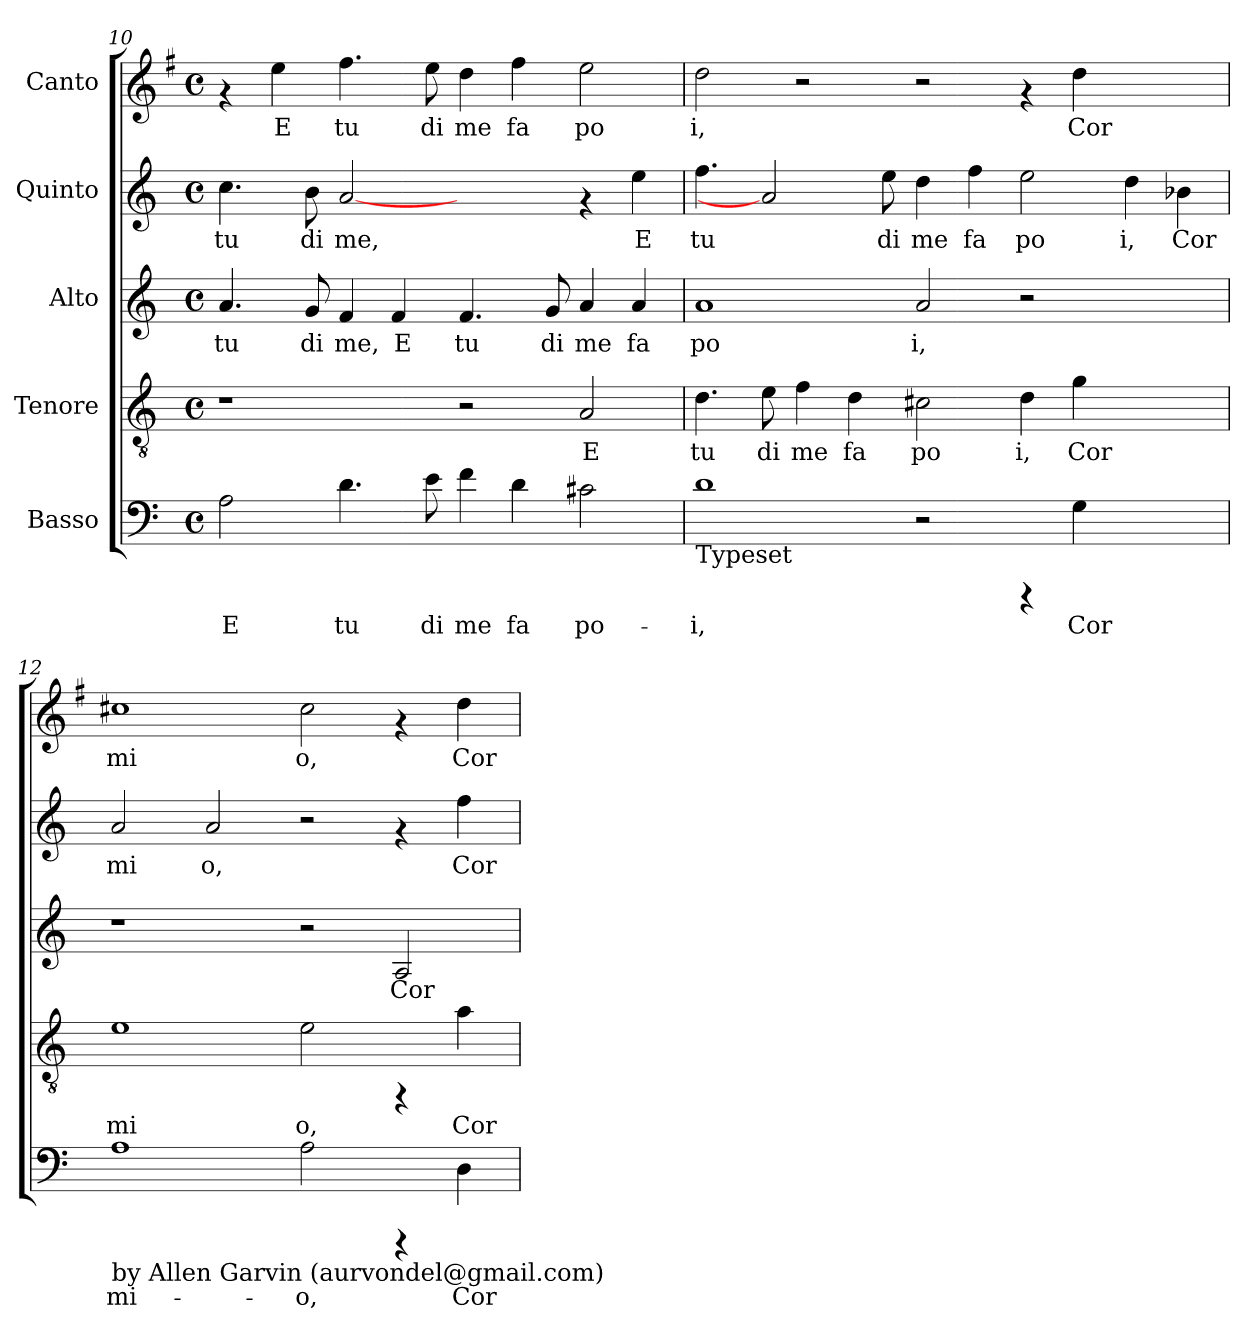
**kern	**text	**kern	**text	**kern	**text	**kern	**text	**kern	**text
*part5	*part5	*part4	*part4	*part3	*part3	*part2	*part2	*part1	*part1
*staff5	*staff5	*staff4	*staff4	*staff3	*staff3	*staff2	*staff2	*staff1	*staff1
*I"Basso	*	*I"Tenore	*	*I"Alto	*	*I"Quinto	*	*I"Canto	*
!!LO:PB:g=z
*clefF4	*	*clefGv2	*	*clefG2	*	*clefG2	*	*clefG2	*
*	*	*	*	*	*	*	*	*ITrd-3c-5	*
*k[]	*	*k[]	*	*k[]	*	*k[]	*	*k[]	*
*C:	*	*C:	*	*C:	*	*C:	*	*C:	*
*M4/4	*	*M4/4	*	*M4/4	*	*M4/4	*	*M4/4	*
*met(c)	*	*met(c)	*	*met(c)	*	*met(c)	*	*met(c)	*
=10	=10	=10	=10	=10	=10	=10	=10	=10	=10
!	!LO:LY:b:cj	!	!	!	!LO:LY:b:cj	!	!LO:LY:b:cj	!	!
2A\	E	1r	.	4.a/	tu	4.cc\	tu	4rf	.
!	!	!	!	!	!	!	!	!	!LO:LY:b:cj
.	.	.	.	.	.	.	.	4aa\	E
!	!	!	!	!	!LO:LY:b:cj	!	!LO:LY:b:cj	!	!
.	.	.	.	8g/	di	8b\	di	.	.
!	!LO:LY:b:cj	!	!	!	!LO:LY:b:cj	!	!LO:LY:b:cj	!	!LO:LY:b:cj
4.d\	tu	.	.	4f/	me,	[2a	me,	4.bb\	tu
!	!	!	!	!	!LO:LY:b:cj	!	!	!	!
.	.	.	.	4f/	E	.	.	.	.
!	!LO:LY:b:cj	!	!	!	!	!	!	!	!LO:LY:b:cj
8e\	di	.	.	.	.	.	.	8aa\	di
!	!LO:LY:b:cj	!	!	!	!LO:LY:b:cj	!	!	!	!LO:LY:b:cj
4f\	me	2r	.	4.f/	tu	2ryy	.	4gg\	me
!	!LO:LY:b:cj	!	!	!	!	!	!	!	!LO:LY:b:cj
4d\	fa	.	.	.	.	.	.	4bb\	fa
!	!	!	!	!	!LO:LY:b:cj	!	!	!	!
.	.	.	.	8g/	di	.	.	.	.
!	!LO:LY:b:cj	!	!LO:LY:b:cj	!	!LO:LY:b:cj	!	!	!	!LO:LY:b:cj
2c#X\	po-	2A/	E	4a/	me	4rf	.	2aa\	po
!	!	!	!	!	!LO:LY:b:cj	!	!LO:LY:b:cj	!	!
.	.	.	.	4a/	fa	4ee\	E	.	.
=11	=11	=11	=11	=11	=11	=11	=11	=11	=11
!LO:TX:b:t=Typeset	!	!	!	!	!	!	!	!	!
!	!LO:LY:b:cj	!	!LO:LY:b:cj	!	!LO:LY:b:cj	!	!LO:LY:b:cj	!	!LO:LY:b:cj
1d	-i,	4.d\	tu	1a	po	4.ff\	tu	2gg\	i,
!	!	!	!LO:LY:b:cj	!	!	!	!	!	!
.	.	8e\	di	.	.	2a]	.	.	.
!	!	!	!LO:LY:b:cj	!	!	!	!	!	!
.	.	4f\	me	.	.	.	.	2r	.
!	!	!	!LO:LY:b:cj	!	!	!	!	!	!
.	.	4d\	fa	.	.	.	.	.	.
!	!	!	!	!	!	!	!LO:LY:b:cj	!	!
.	.	.	.	.	.	8ee\	di	.	.
!	!	!	!LO:LY:b:cj	!	!LO:LY:b:cj	!	!LO:LY:b:cj	!	!
2r	.	2c#X\	po	2a/	i,	4dd\	me	2r	.
!	!	!	!	!	!	!	!LO:LY:b:cj	!	!
.	.	.	.	.	.	4ff\	fa	.	.
!	!	!	!LO:LY:b:cj	!	!	!	!LO:LY:b:cj	!	!
4rCCC	.	4d\	i,	2r	.	2ee\	po	4rf	.
!	!LO:LY:b:cj	!	!LO:LY:b:cj	!	!	!	!	!	!LO:LY:b:cj
4G\	Cor	4g\	Cor	.	.	.	.	4gg\	Cor
!	!	!	!	!	!	!	!LO:LY:b:cj	!	!
2ryy	.	2ryy	.	2ryy	.	4dd\	i,	2ryy	.
!	!	!	!	!	!	!	!LO:LY:b:cj	!	!
.	.	.	.	.	.	4b-X\	Cor	.	.
=12	=12	=12	=12	=12	=12	=12	=12	=12	=12
!LO:TX:b:t=by Allen Garvin (aurvondel@gmail.com)	!	!	!	!	!	!	!	!	!
!	!LO:LY:b:cj	!	!LO:LY:b:cj	!	!	!	!LO:LY:b:cj	!	!LO:LY:b:cj
1A	mi-	1e	mi	1r	.	2a/	mi	1ff#X	mi
!	!	!	!	!	!	!	!LO:LY:b:cj	!	!
.	.	.	.	.	.	2a/	o,	.	.
!	!LO:LY:b:cj	!	!LO:LY:b:cj	!	!	!	!	!	!LO:LY:b:cj
2A\	-o,	2e\	o,	2r	.	2r	.	2ff#\	o,
!	!	!	!	!	!LO:LY:b:cj	!	!	!	!
4rCCC	.	4rFF	.	2A/	Cor	4rf	.	4rf	.
!	!LO:LY:b:cj	!	!LO:LY:b:cj	!	!	!	!LO:LY:b:cj	!	!LO:LY:b:cj
4D\	Cor	4a\	Cor	.	.	4ff\	Cor	4gg\	Cor
=	=	=	=	=	=	=	=	=	=
*-	*-	*-	*-	*-	*-	*-	*-	*-	*-
